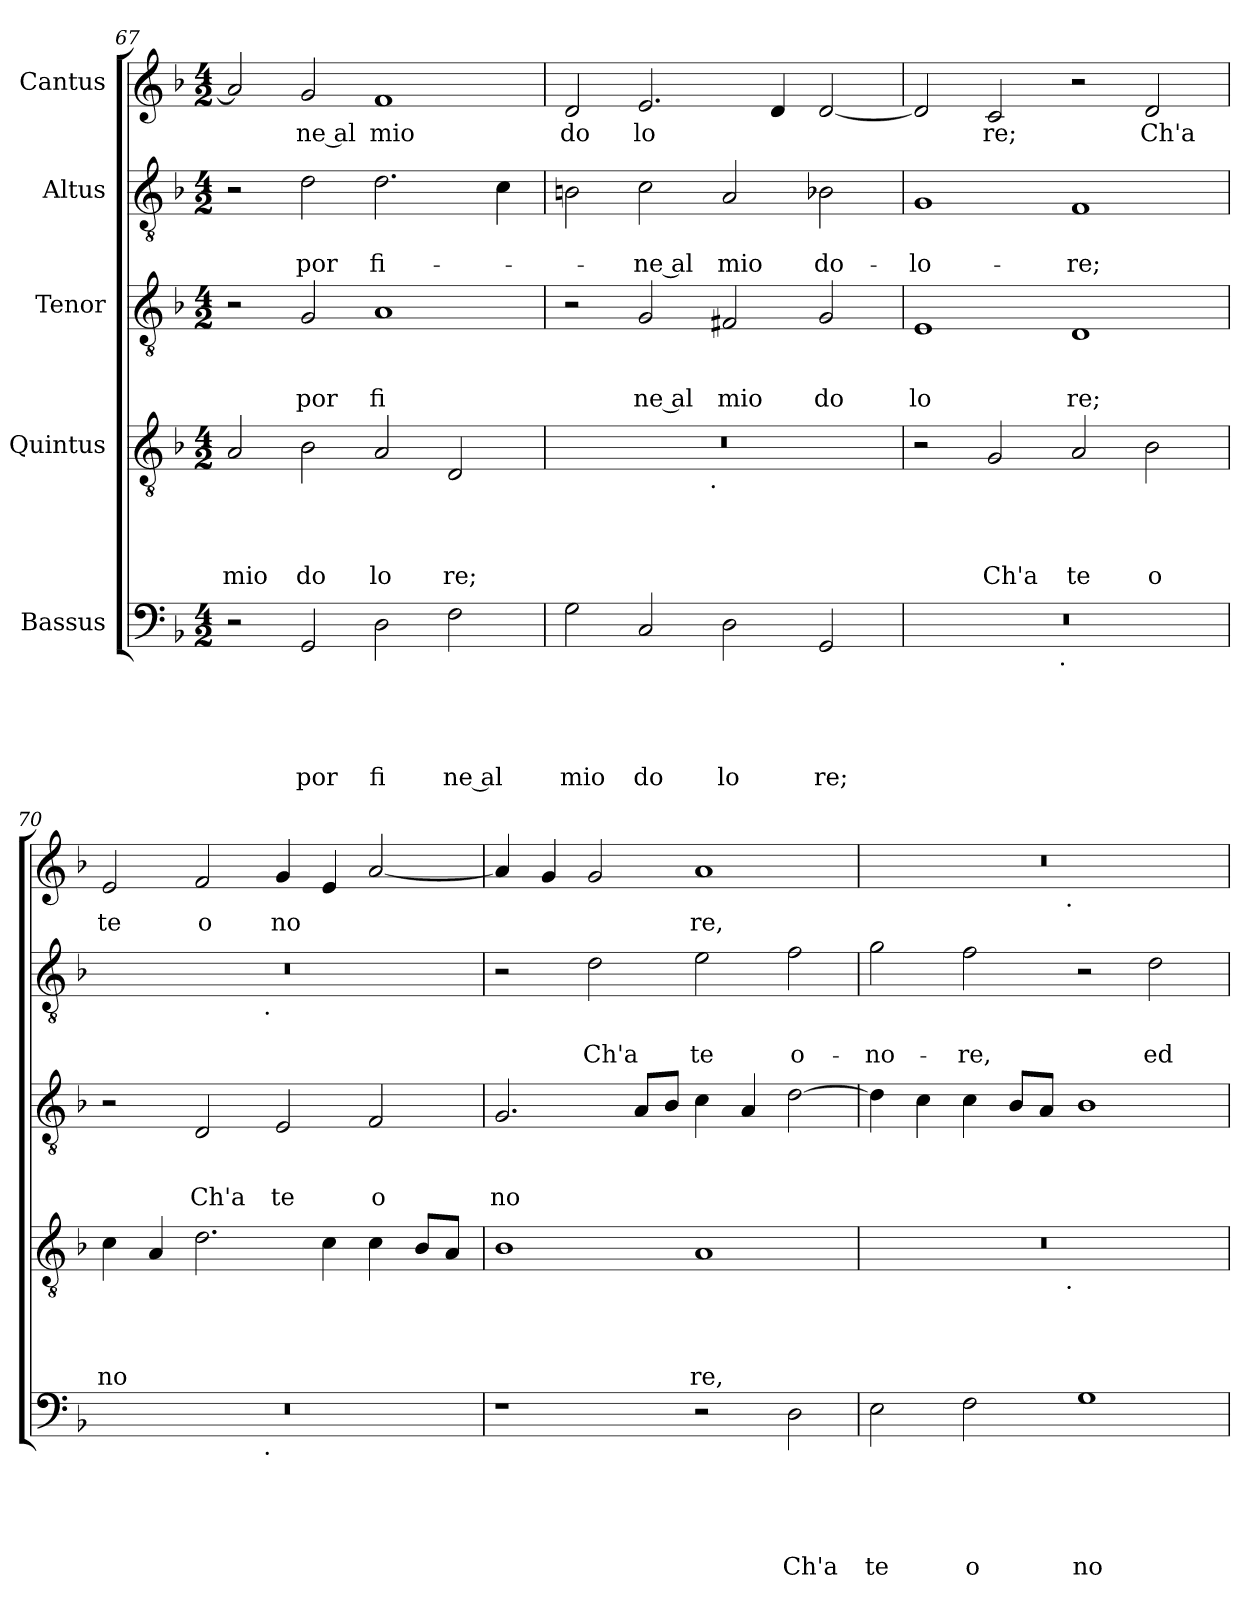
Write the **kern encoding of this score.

**kern	**text	**text	**text	**text	**text	**kern	**text	**text	**text	**text	**kern	**text	**text	**text	**kern	**text	**text	**kern	**text
*part5	*part5	*part5	*part5	*part5	*part5	*part4	*part4	*part4	*part4	*part4	*part3	*part3	*part3	*part3	*part2	*part2	*part2	*part1	*part1
*staff5	*staff5	*staff5	*staff5	*staff5	*staff5	*staff4	*staff4	*staff4	*staff4	*staff4	*staff3	*staff3	*staff3	*staff3	*staff2	*staff2	*staff2	*staff1	*staff1
*I"Bassus	*	*	*	*	*	*I"Quintus	*	*	*	*	*I"Tenor	*	*	*	*I"Altus	*	*	*I"Cantus	*
*clefF4	*	*	*	*	*	*clefGv2	*	*	*	*	*clefGv2	*	*	*	*clefGv2	*	*	*clefG2	*
*ITrd-3c-5	*	*	*	*	*	*	*	*	*	*	*	*	*	*	*	*	*	*ITrd-3c-5	*
*k[b-e-]	*	*	*	*	*	*k[b-]	*	*	*	*	*k[b-]	*	*	*	*k[b-]	*	*	*k[b-e-]	*
*B-:	*	*	*	*	*	*F:	*	*	*	*	*F:	*	*	*	*F:	*	*	*B-:	*
*M4/2	*	*	*	*	*	*M4/2	*	*	*	*	*M4/2	*	*	*	*M4/2	*	*	*M4/2	*
=67	=67	=67	=67	=67	=67	=67	=67	=67	=67	=67	=67	=67	=67	=67	=67	=67	=67	=67	=67
!	!	!	!	!	!	!	!	!	!	!LO:LY:b	!	!	!	!	!	!	!	!	!
2r	.	.	.	.	.	2A/	.	.	.	mio	2r	.	.	.	2r	.	.	2dd/]	.
!	!	!	!	!	!LO:LY:b	!	!	!	!	!LO:LY:b	!	!	!	!LO:LY:b	!	!	!LO:LY:b	!	!LO:LY:b:rj
2C/	.	.	.	.	por	2B-\	.	.	.	do	2G/	.	.	por	2d\	.	por	2cc/	ne al
!	!	!	!	!	!LO:LY:b	!	!	!	!	!LO:LY:b	!	!	!	!LO:LY:b	!	!	!LO:LY:b	!	!LO:LY:b
2G\	.	.	.	.	fi	2A/	.	.	.	lo	1A	.	.	fi	2.d\	.	fi-	1b-	mio
!	!	!	!	!	!LO:LY:b:rj	!	!	!	!	!LO:LY:b	!	!	!	!	!	!	!	!	!
2B-\	.	.	.	.	ne al	2D/	.	.	.	re;	.	.	.	.	.	.	.	.	.
.	.	.	.	.	.	.	.	.	.	.	.	.	.	.	4c\	.	.	.	.
=68	=68	=68	=68	=68	=68	=68	=68	=68	=68	=68	=68	=68	=68	=68	=68	=68	=68	=68	=68
!	!	!	!	!	!LO:LY:b	!	!	!	!	!	!	!	!	!	!	!	!	!	!LO:LY:b
*	*	*	*	*	*	*^	*	*	*	*	*	*	*	*	*	*	*	*	*
2c\	.	.	.	.	mio	0r	2ryy	.	.	.	.	2r	.	.	.	2Bn\	.	.	2g/	do
!	!	!	!	!	!LO:LY:b	!	!	!	!	!	!	!	!	!	!LO:LY:b:rj	!	!	!LO:LY:b:rj	!	!LO:LY:b
2F/	.	.	.	.	do	.	4...ryy	.	.	.	.	2G/	.	.	ne al	2c\	.	-ne al	2.a/	lo
!	!	!	!	!	!	!	!LO:TX:b:t=.	!	!	!	!	!	!	!	!	!	!	!	!	!
.	.	.	.	.	.	.	1ryy	.	.	.	.	.	.	.	.	.	.	.	.	.
!	!	!	!	!	!LO:LY:b	!	!	!	!	!	!	!	!	!	!LO:LY:b	!	!	!LO:LY:b	!	!
2G\	.	.	.	.	lo	.	.	.	.	.	.	2F#X/	.	.	mio	2A/	.	mio	.	.
.	.	.	.	.	.	.	.	.	.	.	.	.	.	.	.	.	.	.	4g/	.
!	!	!	!	!	!LO:LY:b	!	!	!	!	!	!	!	!	!	!LO:LY:b	!	!	!LO:LY:b	!	!
2C/	.	.	.	.	re;	.	.	.	.	.	.	2G/	.	.	do	2B-X\	.	do-	[<2g/	.
.	.	.	.	.	.	.	32ryy	.	.	.	.	.	.	.	.	.	.	.	.	.
=69	=69	=69	=69	=69	=69	=69	=69	=69	=69	=69	=69	=69	=69	=69	=69	=69	=69	=69	=69	=69
!	!	!	!	!	!	!	!	!	!	!	!	!	!	!	!LO:LY:b	!	!	!LO:LY:b	!	!
*^	*	*	*	*	*	*v	*v	*	*	*	*	*	*	*	*	*	*	*	*	*
0r	2ryy	.	.	.	.	.	2r	.	.	.	.	1E	.	.	lo	1G	.	-lo-	2g/]	.
!	!	!	!	!	!	!	!	!	!	!	!LO:LY:b	!	!	!	!	!	!	!	!	!LO:LY:b
.	4...ryy	.	.	.	.	.	2G/	.	.	.	Ch'a	.	.	.	.	.	.	.	2f/	re;
!	!LO:TX:b:t=.	!	!	!	!	!	!	!	!	!	!	!	!	!	!	!	!	!	!	!
.	1ryy	.	.	.	.	.	.	.	.	.	.	.	.	.	.	.	.	.	.	.
!	!	!	!	!	!	!	!	!	!	!	!LO:LY:b	!	!	!	!LO:LY:b	!	!	!LO:LY:b	!	!
.	.	.	.	.	.	.	2A/	.	.	.	te	1D	.	.	re;	1F	.	-re;	2r	.
!	!	!	!	!	!	!	!	!	!	!	!LO:LY:b	!	!	!	!	!	!	!	!	!LO:LY:b
.	.	.	.	.	.	.	2B-\	.	.	.	o	.	.	.	.	.	.	.	2g/	Ch'a
.	32ryy	.	.	.	.	.	.	.	.	.	.	.	.	.	.	.	.	.	.	.
=70	=70	=70	=70	=70	=70	=70	=70	=70	=70	=70	=70	=70	=70	=70	=70	=70	=70	=70	=70	=70
!	!	!	!	!	!	!	!	!	!	!	!LO:LY:b	!	!	!	!	!	!	!	!	!LO:LY:b
*	*	*	*	*	*	*	*	*	*	*	*	*	*	*	*	*^	*	*	*	*
0r	2ryy	.	.	.	.	.	4c\	.	.	.	no	2r	.	.	.	0r	2ryy	.	.	2a/	te
.	.	.	.	.	.	.	4A/	.	.	.	.	.	.	.	.	.	.	.	.	.	.
!	!	!	!	!	!	!	!	!	!	!	!	!	!	!	!LO:LY:b	!	!	!	!	!	!LO:LY:b
.	4...ryy	.	.	.	.	.	2.d\	.	.	.	.	2D/	.	.	Ch'a	.	4...ryy	.	.	2b-/	o
!	!	!	!	!	!	!	!	!	!	!	!	!	!	!	!	!	!LO:TX:b:t=.	!	!	!	!
!	!LO:TX:b:t=.	!	!	!	!	!	!	!	!	!	!	!	!	!	!	!	!	!	!	!	!
.	1ryy	.	.	.	.	.	.	.	.	.	.	.	.	.	.	.	1ryy	.	.	.	.
!	!	!	!	!	!	!	!	!	!	!	!	!	!	!	!LO:LY:b	!	!	!	!	!	!LO:LY:b
.	.	.	.	.	.	.	.	.	.	.	.	2E/	.	.	te	.	.	.	.	4cc/	no
.	.	.	.	.	.	.	4c\	.	.	.	.	.	.	.	.	.	.	.	.	4a/	.
!	!	!	!	!	!	!	!	!	!	!	!	!	!	!	!LO:LY:b	!	!	!	!	!	!
.	.	.	.	.	.	.	4c\	.	.	.	.	2F/	.	.	o	.	.	.	.	[<2dd/	.
.	.	.	.	.	.	.	8B-/L	.	.	.	.	.	.	.	.	.	.	.	.	.	.
.	.	.	.	.	.	.	8A/J	.	.	.	.	.	.	.	.	.	.	.	.	.	.
.	32ryy	.	.	.	.	.	.	.	.	.	.	.	.	.	.	.	32ryy	.	.	.	.
!!LO:LB:g=z
=71	=71	=71	=71	=71	=71	=71	=71	=71	=71	=71	=71	=71	=71	=71	=71	=71	=71	=71	=71	=71	=71
!	!	!	!	!	!	!	!	!	!	!	!	!	!	!	!LO:LY:b	!	!	!	!	!	!
*v	*v	*	*	*	*	*	*	*	*	*	*	*	*	*	*	*v	*v	*	*	*	*
1r	.	.	.	.	.	1B-	.	.	.	.	2.G/	.	.	no	2r	.	.	4dd/]	.
.	.	.	.	.	.	.	.	.	.	.	.	.	.	.	.	.	.	4cc/	.
!	!	!	!	!	!	!	!	!	!	!	!	!	!	!	!	!	!LO:LY:b	!	!
.	.	.	.	.	.	.	.	.	.	.	.	.	.	.	2d\	.	Ch'a	2cc/	.
.	.	.	.	.	.	.	.	.	.	.	8A/L	.	.	.	.	.	.	.	.
.	.	.	.	.	.	.	.	.	.	.	8B-/J	.	.	.	.	.	.	.	.
!	!	!	!	!	!	!	!	!	!	!LO:LY:b	!	!	!	!	!	!	!LO:LY:b	!	!LO:LY:b
2r	.	.	.	.	.	1A	.	.	.	re,	4c\	.	.	.	2e\	.	te	1dd	re,
.	.	.	.	.	.	.	.	.	.	.	4A/	.	.	.	.	.	.	.	.
!	!	!	!	!	!LO:LY:b	!	!	!	!	!	!	!	!	!	!	!	!LO:LY:b	!	!
2G\	.	.	.	.	Ch'a	.	.	.	.	.	[>2d\	.	.	.	2f\	.	o-	.	.
=72	=72	=72	=72	=72	=72	=72	=72	=72	=72	=72	=72	=72	=72	=72	=72	=72	=72	=72	=72
!	!	!	!	!	!LO:LY:b	!	!	!	!	!	!	!	!	!	!	!	!LO:LY:b	!	!
*	*	*	*	*	*	*^	*	*	*	*	*	*	*	*	*	*	*	*^	*
2A\	.	.	.	.	te	0r	2ryy	.	.	.	.	4d\]	.	.	.	2g\	.	-no-	0r	2ryy	.
.	.	.	.	.	.	.	.	.	.	.	.	4c\	.	.	.	.	.	.	.	.	.
!	!	!	!	!	!LO:LY:b	!	!	!	!	!	!	!	!	!	!	!	!	!LO:LY:b	!	!	!
2B-\	.	.	.	.	o	.	4...ryy	.	.	.	.	4c\	.	.	.	2f\	.	-re,	.	4...ryy	.
.	.	.	.	.	.	.	.	.	.	.	.	8B-/L	.	.	.	.	.	.	.	.	.
.	.	.	.	.	.	.	.	.	.	.	.	8A/J	.	.	.	.	.	.	.	.	.
!	!	!	!	!	!	!	!	!	!	!	!	!	!	!	!	!	!	!	!	!LO:TX:b:t=.	!
!	!	!	!	!	!	!	!LO:TX:b:t=.	!	!	!	!	!	!	!	!	!	!	!	!	!	!
.	.	.	.	.	.	.	1ryy	.	.	.	.	.	.	.	.	.	.	.	.	1ryy	.
!	!	!	!	!	!LO:LY:b	!	!	!	!	!	!	!	!	!	!	!	!	!	!	!	!
1c	.	.	.	.	no	.	.	.	.	.	.	1B-	.	.	.	2r	.	.	.	.	.
!	!	!	!	!	!	!	!	!	!	!	!	!	!	!	!	!	!	!LO:LY:b	!	!	!
.	.	.	.	.	.	.	.	.	.	.	.	.	.	.	.	2d\	.	ed	.	.	.
.	.	.	.	.	.	.	32ryy	.	.	.	.	.	.	.	.	.	.	.	.	32ryy	.
*	*	*	*	*	*	*v	*v	*	*	*	*	*	*	*	*	*	*	*	*v	*v	*
=	=	=	=	=	=	=	=	=	=	=	=	=	=	=	=	=	=	=	=
*-	*-	*-	*-	*-	*-	*-	*-	*-	*-	*-	*-	*-	*-	*-	*-	*-	*-	*-	*-
